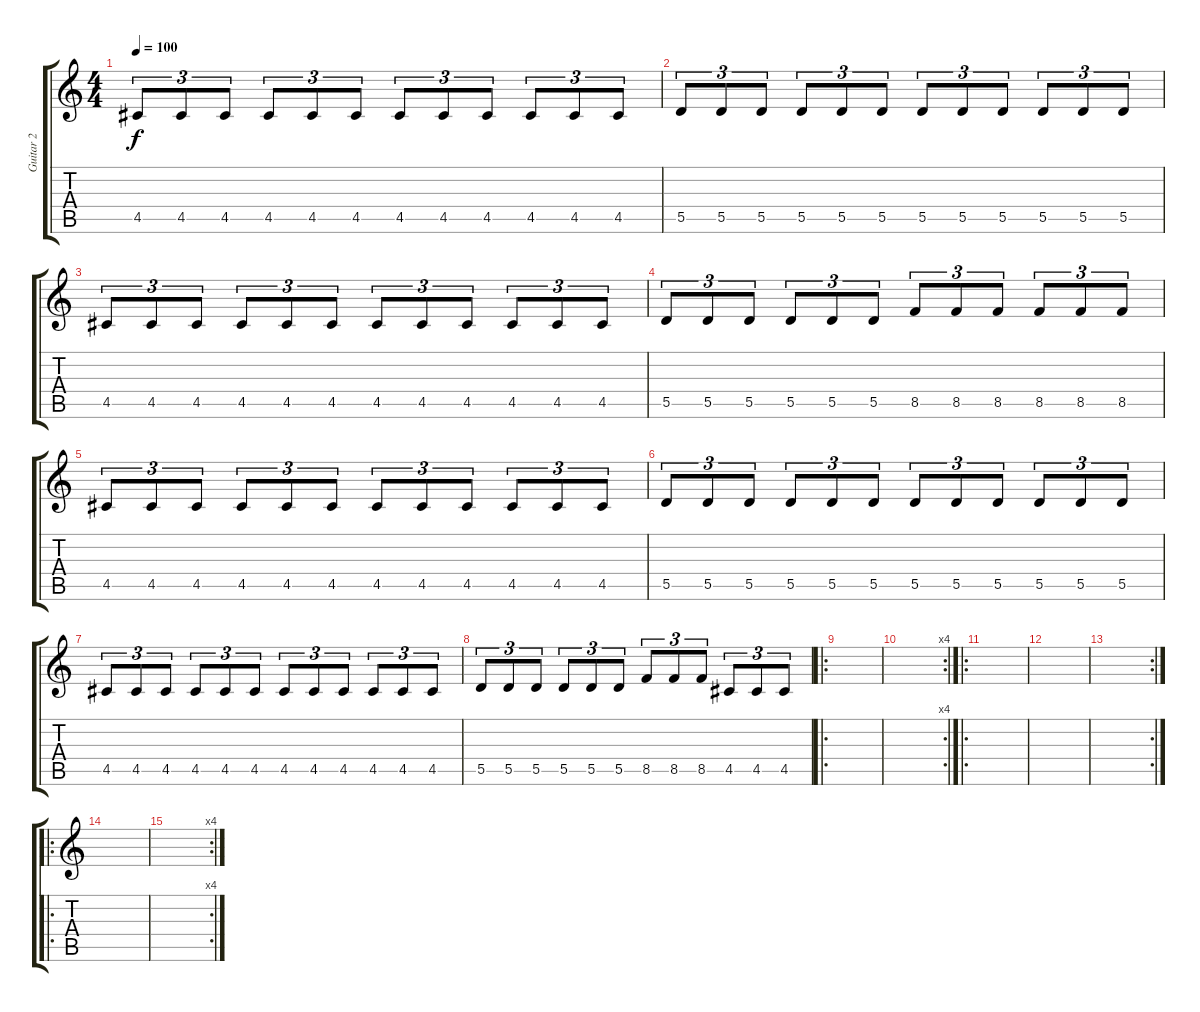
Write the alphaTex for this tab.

\track ("Guitar 2" "Guitar 2") {instrument distortionguitar}
\staff {score tabs}
\tuning (E4 B3 G3 D3 A2 E2) {hide}
\ts (4 4)
\tempo 100
\clef g2
\ks c
4.5.8{tu (3 2) dy f instrument distortionguitar} 4.5.8{tu (3 2)} 4.5.8{tu (3 2)} 4.5.8{tu (3 2)} 4.5.8{tu (3 2)} 4.5.8{tu (3 2)} 4.5.8{tu (3 2)} 4.5.8{tu (3 2)} 4.5.8{tu (3 2)} 4.5.8{tu (3 2)} 4.5.8{tu (3 2)} 4.5.8{tu (3 2)} |
5.5.8{tu (3 2)} 5.5.8{tu (3 2)} 5.5.8{tu (3 2)} 5.5.8{tu (3 2)} 5.5.8{tu (3 2)} 5.5.8{tu (3 2)} 5.5.8{tu (3 2)} 5.5.8{tu (3 2)} 5.5.8{tu (3 2)} 5.5.8{tu (3 2)} 5.5.8{tu (3 2)} 5.5.8{tu (3 2)} |
4.5.8{tu (3 2)} 4.5.8{tu (3 2)} 4.5.8{tu (3 2)} 4.5.8{tu (3 2)} 4.5.8{tu (3 2)} 4.5.8{tu (3 2)} 4.5.8{tu (3 2)} 4.5.8{tu (3 2)} 4.5.8{tu (3 2)} 4.5.8{tu (3 2)} 4.5.8{tu (3 2)} 4.5.8{tu (3 2)} |
5.5.8{tu (3 2)} 5.5.8{tu (3 2)} 5.5.8{tu (3 2)} 5.5.8{tu (3 2)} 5.5.8{tu (3 2)} 5.5.8{tu (3 2)} 8.5.8{tu (3 2)} 8.5.8{tu (3 2)} 8.5.8{tu (3 2)} 8.5.8{tu (3 2)} 8.5.8{tu (3 2)} 8.5.8{tu (3 2)} |
4.5.8{tu (3 2)} 4.5.8{tu (3 2)} 4.5.8{tu (3 2)} 4.5.8{tu (3 2)} 4.5.8{tu (3 2)} 4.5.8{tu (3 2)} 4.5.8{tu (3 2)} 4.5.8{tu (3 2)} 4.5.8{tu (3 2)} 4.5.8{tu (3 2)} 4.5.8{tu (3 2)} 4.5.8{tu (3 2)} |
5.5.8{tu (3 2)} 5.5.8{tu (3 2)} 5.5.8{tu (3 2)} 5.5.8{tu (3 2)} 5.5.8{tu (3 2)} 5.5.8{tu (3 2)} 5.5.8{tu (3 2)} 5.5.8{tu (3 2)} 5.5.8{tu (3 2)} 5.5.8{tu (3 2)} 5.5.8{tu (3 2)} 5.5.8{tu (3 2)} |
4.5.8{tu (3 2)} 4.5.8{tu (3 2)} 4.5.8{tu (3 2)} 4.5.8{tu (3 2)} 4.5.8{tu (3 2)} 4.5.8{tu (3 2)} 4.5.8{tu (3 2)} 4.5.8{tu (3 2)} 4.5.8{tu (3 2)} 4.5.8{tu (3 2)} 4.5.8{tu (3 2)} 4.5.8{tu (3 2)} |
5.5.8{tu (3 2)} 5.5.8{tu (3 2)} 5.5.8{tu (3 2)} 5.5.8{tu (3 2)} 5.5.8{tu (3 2)} 5.5.8{tu (3 2)} 8.5.8{tu (3 2)} 8.5.8{tu (3 2)} 8.5.8{tu (3 2)} 4.5.8{tu (3 2)} 4.5.8{tu (3 2)} 4.5.8{tu (3 2)} |
\ro
|
\rc 4
|
\ro
|
|
\rc 2
|
\ro
|
\rc 4
